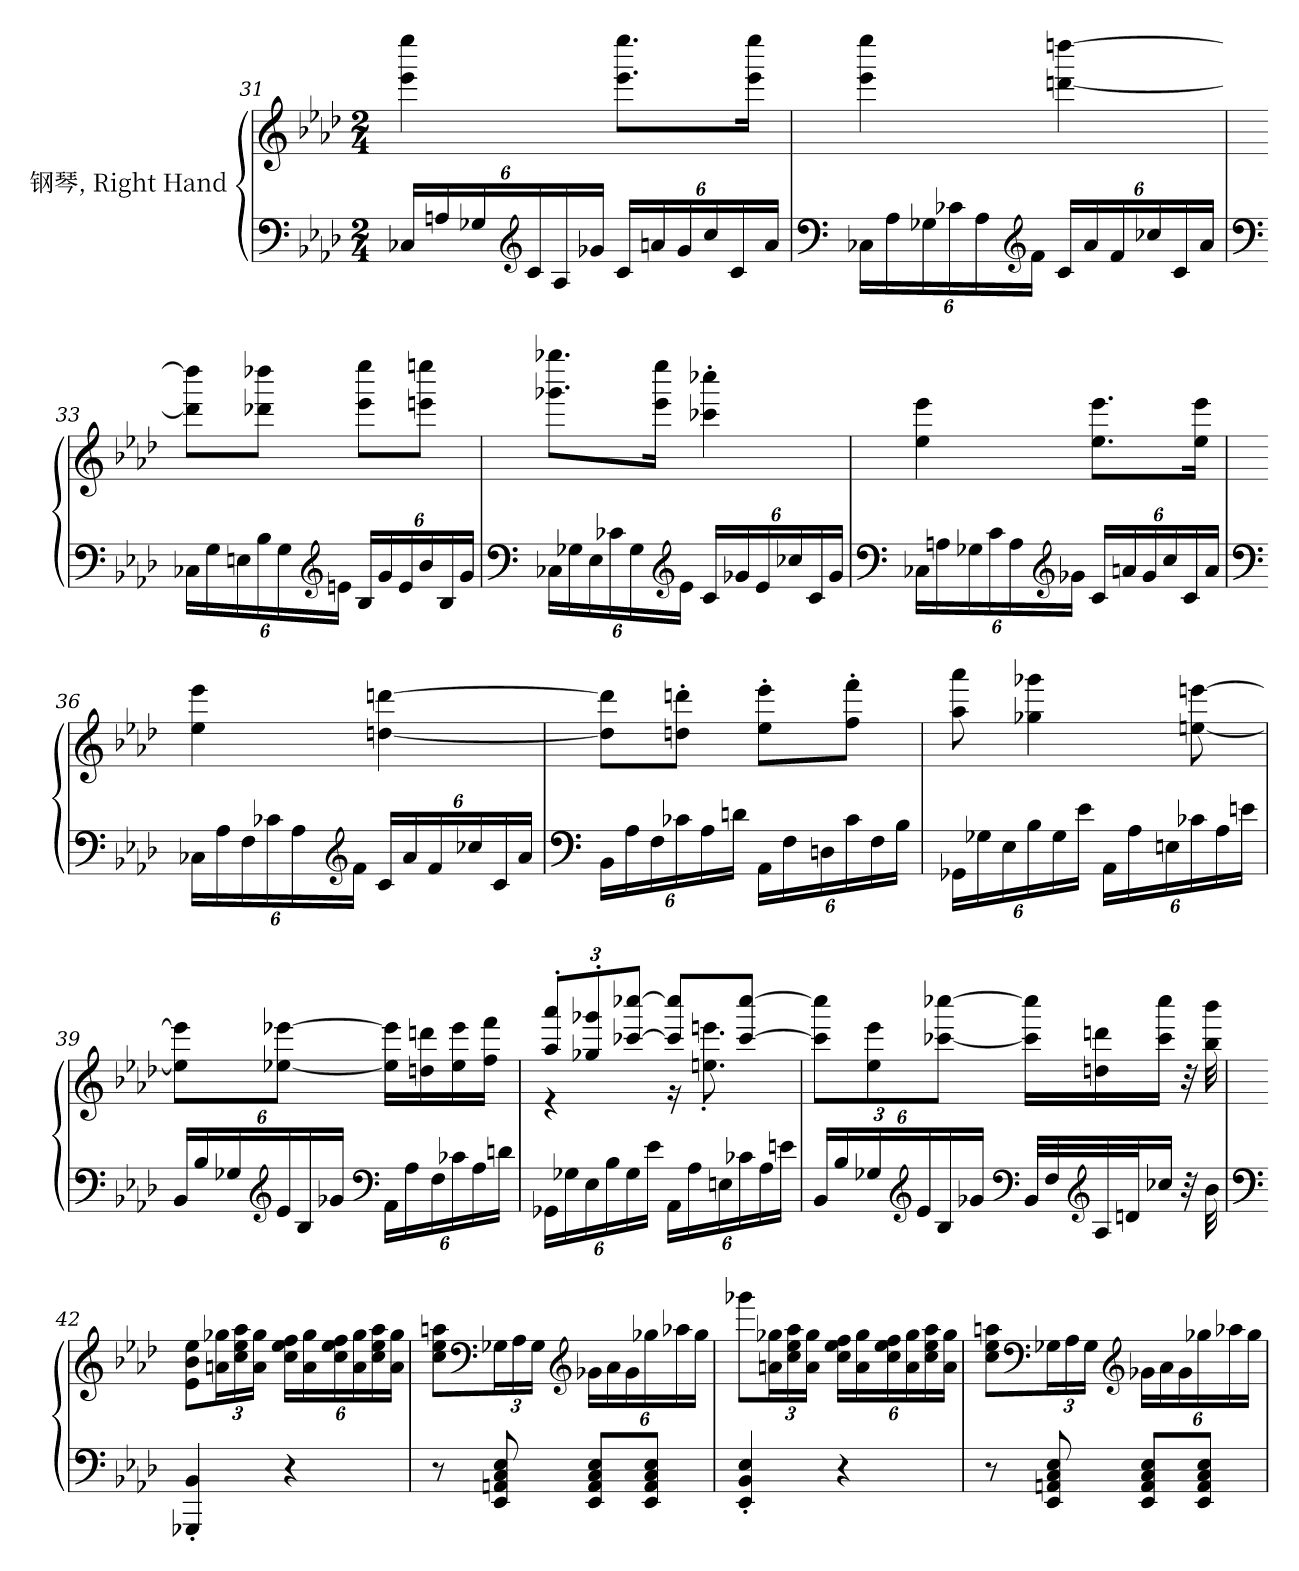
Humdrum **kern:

**kern	**kern
*part1	*part1
*staff2	*staff1
*I"钢琴, Right Hand	*
!!LO:LB:g=z
*clefF4	*clefG2
*k[b-e-a-d-]	*k[b-e-a-d-]
*M2/4	*M2/4
*Xbrackettup	*
=31	=31
24C-X/LL	4eee-\ 4eeee-\
24An/	.
24G-X/	.
*clefG2	*
24c/	.
24A/	.
24g-X/JJ	.
24c/LL	8.eee-\ 8.eeee-\L
24an/	.
24g-/	.
24cc/	.
24c/	.
.	16eee-\ 16eeee-\Jk
24a/JJ	.
=32	=32
*clefF4	*
24C-X\LL	4eee-\ 4eeee-\
24A-\	.
24G-X\	.
24c-X\	.
24A-\	.
*clefG2	*
24f\JJ	.
24c-/LL	[4dddn\ [4ddddn\
24a-/	.
24f/	.
24cc-X/	.
24c-/	.
24a-/JJ	.
!!LO:LB:g=z
=33	=33
*clefF4	*
24C-X\LL	8ddd\] 8dddd\]L
24G\	.
24En\	.
24B-\	8ddd-X\ 8dddd-X\J
24G\	.
*clefG2	*
24en\JJ	.
24B-/LL	8eee-\ 8eeee-\L
24g/	.
24e/	.
24b-/	8eeen\ 8eeeen\J
24B-/	.
24g/JJ	.
=34	=34
*clefF4	*
24C-X\LL	8.ggg-X\ 8.gggg-X\L
24G-X\	.
24E-\	.
24c-X\	.
24G-\	.
.	16eee-\ 16eeee-\Jk
*clefG2	*
24e-\JJ	.
24c-/LL	4ccc-X\' 4cccc-X\'
24g-X/	.
24e-/	.
24cc-X/	.
24c-/	.
24g-/JJ	.
!!LO:LB:g=z
=35	=35
*clefF4	*
24C-X\LL	4ee-\ 4eee-\
24An\	.
24G-X\	.
24c\	.
24A\	.
*clefG2	*
24g-X\JJ	.
24c/LL	8.ee-\ 8.eee-\L
24an/	.
24g-/	.
24cc/	.
24c/	.
.	16ee-\ 16eee-\Jk
24a/JJ	.
=36	=36
*clefF4	*
24C-X\LL	4ee-\ 4eee-\
24A-\	.
24F\	.
24c-X\	.
24A-\	.
*clefG2	*
24f\JJ	.
24c-/LL	[4ddn\ [4dddn\
24a-/	.
24f/	.
24cc-X/	.
24c-/	.
24a-/JJ	.
!!LO:LB:g=z
=37	=37
*clefF4	*
24BB-\LL	8dd\] 8ddd\]L
24A-\	.
24F\	.
24c-X\	8ddn\' 8dddn\'J
24A-\	.
24dn\JJ	.
24AA-\LL	8ee-\' 8eee-\'L
24F\	.
24Dn\	.
24c-\	8ff\' 8fff\'J
24F\	.
24B-\JJ	.
=38	=38
24GG-X\LL	8aa-\ 8aaa-\
24G-X\	.
24E-\	.
24B-\	4gg-X\ 4ggg-X\
24G-\	.
24e-\JJ	.
24AA-\LL	.
24A-\	.
24En\	.
24c-X\	[8een\ [8eeen\
24A-\	.
24en\JJ	.
!!LO:PB:g=z
=39	=39
24BB-/LL	8ee\] 8eee\]L
24B-/	.
24G-X/	.
*clefG2	*
24e-/	[8ee-X\ [8eee-X\J
24B-/	.
24g-X/JJ	.
*clefF4	*
24AA-\LL	16ee-\] 16eee-\]LL
24A-\	.
.	16ddn\ 16dddn\
24F\	.
24c-X\	16ee-\ 16eee-\
24A-\	.
.	16ff\ 16fff\JJ
24dn\JJ	.
=40	=40
*	*Xbrackettup
*	*^
24GG-X\LL	12aa-/' 12aaa-/'L	4r
24G-X\	.	.
24E-\	12gg-X/' 12ggg-X/'	.
24B-\	.	.
24G-\	[12ccc-X/ [12cccc-X/J	.
24e-\JJ	.	.
24AA-\LL	8ccc-/] 8cccc-/]L	16r
24A-\	.	.
.	.	8.een\' 8.eeen\'
24En\	.	.
24c-X\	[8ccc-/ [8cccc-/J	.
24A-\	.	.
24en\JJ	.	.
*	*v	*v
!!LO:LB:g=z
=41	=41
*	*MM87
24BB-/LL	12ccc-\] 12cccc-\]L
24B-/	.
24G-X/	12ee-\ 12eee-\
*clefG2	*
24e-/	.
*	*MM74
24B-/	[12ccc-X\ [12cccc-X\J
24g-X/JJ	.
*clefF4	*
*	*MM68
32BB-/LLL	16ccc-\] 16cccc-\]LL
32F/	.
*clefG2	*
32A-/	16ddn\ 16dddn\
32dn/J	.
*	*MM31
16cc-X/JJ	16ccc-\ 16cccc-\JJ
32r	32r
*	*MM96
32b-\	32bb-\ 32bbb-\
=42	=42
*clefF4	*
*	*MM89
4GGG-X/' 4BB-/'	8e-\ 8b-\ 8ee-\L
*	*MM80
.	24an\ 24gg-X\L
*	*MM76
.	24cc\ 24ee-\ 24aa-\
.	24a\ 24gg-\JJ
*	*MM83
4r	24cc\ 24ee-\ 24ff\LL
.	24a\ 24gg-\
.	24cc\ 24ee-\ 24ff\
*	*MM92
.	24a\ 24gg-\
.	24cc\ 24ee-\ 24aa-\
.	24a\ 24gg-\JJ
!!LO:LB:g=z
=43	=43
8r	8cc\ 8ee-\ 8aan\L
*	*clefF4
8EE-/ 8AAn/ 8C/ 8E-/	24G-X\L
.	24A-\
.	24G-\JJ
*	*clefG2
8EE-/ 8AA/ 8C/ 8E-/L	24g-X\LL
.	24a-\
.	24g-\
8EE-/ 8AA/ 8C/ 8E-/J	24gg-X\
.	24aa-X\
.	24gg-\JJ
=44	=44
4EE-/' 4BB-/' 4E-/'	8ggg-X\L
.	24an\ 24gg-X\L
.	24cc\ 24ee-\ 24aa-\
.	24a\ 24gg-\JJ
*	*MM105
4r	24cc\ 24ee-\ 24ff\LL
.	24a\ 24gg-\
.	24cc\ 24ee-\ 24ff\
*	*MM121
.	24a\ 24gg-\
.	24cc\ 24ee-\ 24aa-\
.	24a\ 24gg-\JJ
!!LO:LB:g=z
=45	=45
*	*MM96
8r	8cc\ 8ee-\ 8aan\L
*	*clefF4
8EE-/ 8AAn/ 8C/ 8E-/	24G-X\L
.	24A-\
.	24G-\JJ
*	*clefG2
8EE-/ 8AA/ 8C/ 8E-/L	24g-X\LL
.	24a-\
.	24g-\
8EE-/ 8AA/ 8C/ 8E-/J	24gg-X\
.	24aa-X\
.	24gg-\JJ
=	=
*-	*-
